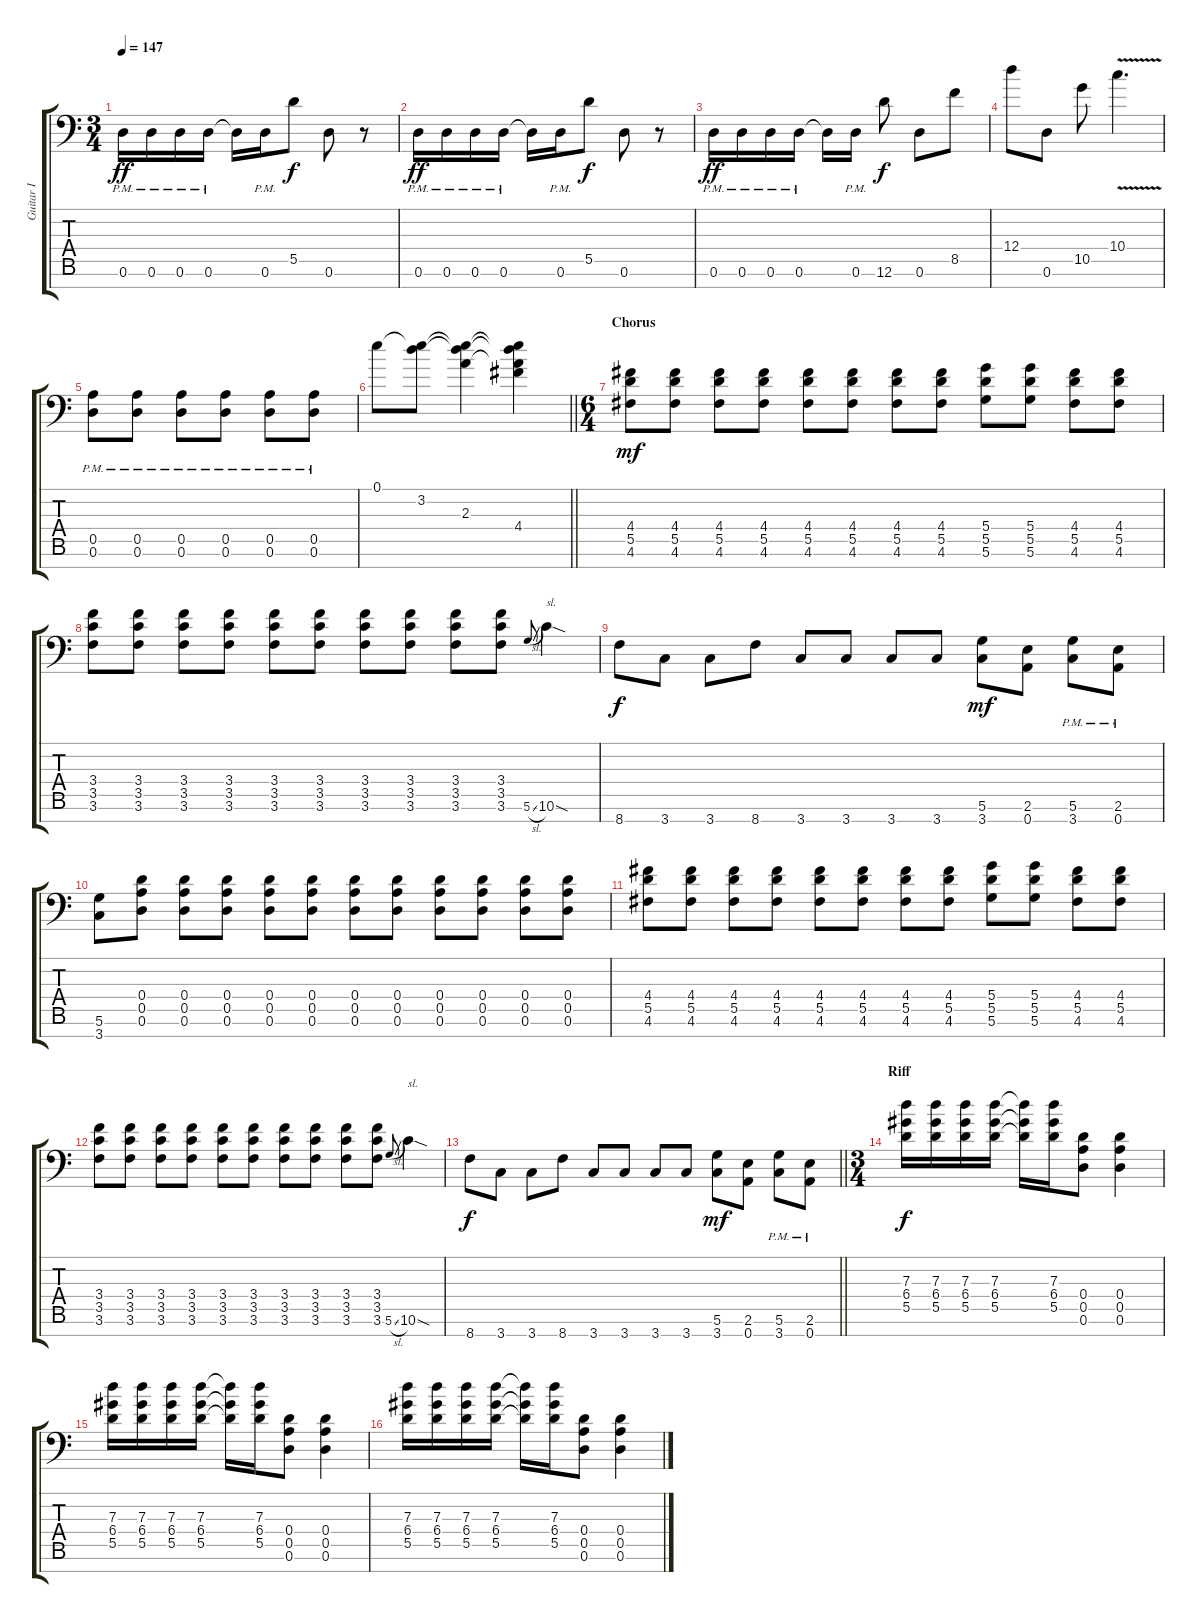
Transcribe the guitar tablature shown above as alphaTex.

\track ("Guitar I" "Guitar I") {instrument distortionguitar}
\staff {score tabs}
\tuning (E4 B3 G3 D3 A2 D2 A1) {hide}
\ts (3 4)
\tempo 147
\clef f4
\ks c
0.6{pm}.16{dy ff} 0.6{pm}.16 0.6{pm}.16 0.6{pm}.16 0.6{t}.16 0.6{pm}.16 5.5.8{dy f} 0.6.8 r.8 |
0.6{pm}.16{dy ff} 0.6{pm}.16 0.6{pm}.16 0.6{pm}.16 0.6{t}.16 0.6{pm}.16 5.5.8{dy f} 0.6.8 r.8 |
0.6{pm}.16{dy ff} 0.6{pm}.16 0.6{pm}.16 0.6{pm}.16 0.6{t}.16 0.6{pm}.16{beam split} 12.6.8{dy f} 0.6.8 8.5.8 |
12.4.8 0.6.8 10.5.8 10.4{v}.4{d} |
(0.5{pm} 0.6{pm}).8 (0.5{pm} 0.6{pm}).8 (0.5{pm} 0.6{pm}).8 (0.5{pm} 0.6{pm}).8 (0.5{pm} 0.6{pm}).8 (0.5{pm} 0.6{pm}).8 |
\barLineRight lightlight
0.1.8{volume 10 balance 8} (0.1{t} 3.2).8 (0.1{t} 3.2{t} 2.3).4 (0.1{t} 3.2{t} 2.3{t} 4.4).4 |
\ts (6 4)
\section ("" "Chorus")
(4.4 5.5 4.6).8{dy mf volume 13 balance 2} (4.4 5.5 4.6).8 (4.4 5.5 4.6).8 (4.4 5.5 4.6).8 (4.4 5.5 4.6).8 (4.4 5.5 4.6).8 (4.4 5.5 4.6).8 (4.4 5.5 4.6).8 (5.4 5.5 5.6).8 (5.4 5.5 5.6).8 (4.4 5.5 4.6).8 (4.4 5.5 4.6).8 |
(3.4 3.5 3.6).8 (3.4 3.5 3.6).8 (3.4 3.5 3.6).8 (3.4 3.5 3.6).8 (3.4 3.5 3.6).8 (3.4 3.5 3.6).8 (3.4 3.5 3.6).8 (3.4 3.5 3.6).8 (3.4 3.5 3.6).8 (3.4 3.5 3.6).8 5.6{sl}.8{gr onbeat} 10.6{sod}.4{txt "sl."} |
8.7.8{dy f} 3.7.8 3.7.8 8.7.8 3.7.8 3.7.8 3.7.8 3.7.8 (5.6 3.7).8{dy mf} (2.6 0.7).8 (5.6{pm} 3.7{pm}).8 (2.6{pm} 0.7{pm}).8 |
(5.6 3.7).8 (0.4 0.5 0.6).8 (0.4 0.5 0.6).8 (0.4 0.5 0.6).8 (0.4 0.5 0.6).8 (0.4 0.5 0.6).8 (0.4 0.5 0.6).8 (0.4 0.5 0.6).8 (0.4 0.5 0.6).8 (0.4 0.5 0.6).8 (0.4 0.5 0.6).8 (0.4 0.5 0.6).8 |
(4.4 5.5 4.6).8 (4.4 5.5 4.6).8 (4.4 5.5 4.6).8 (4.4 5.5 4.6).8 (4.4 5.5 4.6).8 (4.4 5.5 4.6).8 (4.4 5.5 4.6).8 (4.4 5.5 4.6).8 (5.4 5.5 5.6).8 (5.4 5.5 5.6).8 (4.4 5.5 4.6).8 (4.4 5.5 4.6).8 |
(3.4 3.5 3.6).8 (3.4 3.5 3.6).8 (3.4 3.5 3.6).8 (3.4 3.5 3.6).8 (3.4 3.5 3.6).8 (3.4 3.5 3.6).8 (3.4 3.5 3.6).8 (3.4 3.5 3.6).8 (3.4 3.5 3.6).8 (3.4 3.5 3.6).8 5.6{sl}.8{gr onbeat} 10.6{sod}.4{txt "sl."} |
\barLineRight lightlight
8.7.8{dy f} 3.7.8 3.7.8 8.7.8 3.7.8 3.7.8 3.7.8 3.7.8 (5.6 3.7).8{dy mf} (2.6 0.7).8 (5.6{pm} 3.7{pm}).8 (2.6{pm} 0.7{pm}).8 |
\ts (3 4)
\section ("" "Riff")
(7.3 6.4 5.5).16{dy f} (7.3 6.4 5.5).16 (7.3 6.4 5.5).16 (7.3 6.4 5.5).16 (7.3{t} 6.4{t} 5.5{t}).16 (7.3 6.4 5.5).16 (0.4 0.5 0.6).8 (0.4 0.5 0.6).4 |
(7.3 6.4 5.5).16 (7.3 6.4 5.5).16 (7.3 6.4 5.5).16 (7.3 6.4 5.5).16 (7.3{t} 6.4{t} 5.5{t}).16 (7.3 6.4 5.5).16 (0.4 0.5 0.6).8 (0.4 0.5 0.6).4 |
(7.3 6.4 5.5).16 (7.3 6.4 5.5).16 (7.3 6.4 5.5).16 (7.3 6.4 5.5).16 (7.3{t} 6.4{t} 5.5{t}).16 (7.3 6.4 5.5).16 (0.4 0.5 0.6).8 (0.4 0.5 0.6).4
